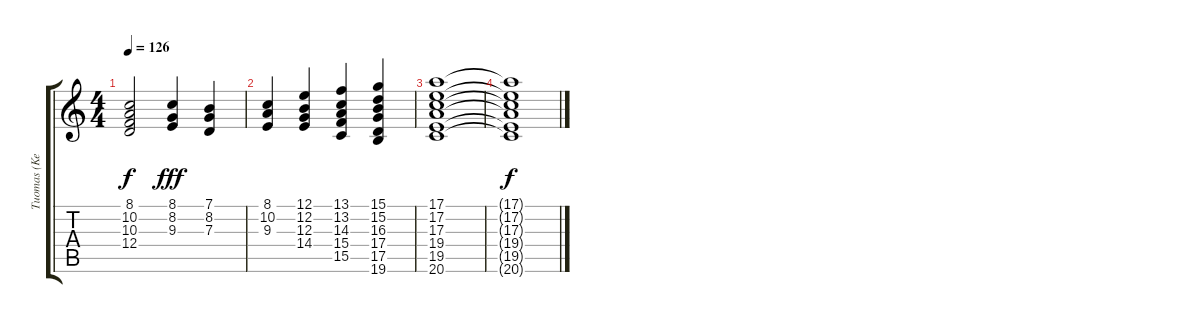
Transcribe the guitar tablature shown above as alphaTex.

\track ("Tuomas (Keyboard 1)" "Tuomas (Ke") {instrument synthstrings1}
\staff {score tabs}
\tuning (E4 B3 G3 D3 A2 E2) {hide}
\ts (4 4)
\tempo 126
\clef g2
\ks c
(8.1{t} 10.2{t} 10.3{t} 12.4{t}).2{dy f} (8.1 8.2 9.3).4{dy fff} (7.1 8.2 7.3).4 |
(8.1 10.2 9.3).4 (12.1 12.2 12.3 14.4).4 (13.1 13.2 14.3 15.4 15.5).4 (15.1 15.2 16.3 17.4 17.5 19.6).4 |
(17.1 17.2 17.3 19.4 19.5 20.6).1 |
(17.1{t} 17.2{t} 17.3{t} 19.4{t} 19.5{t} 20.6{t}).1{dy f}
